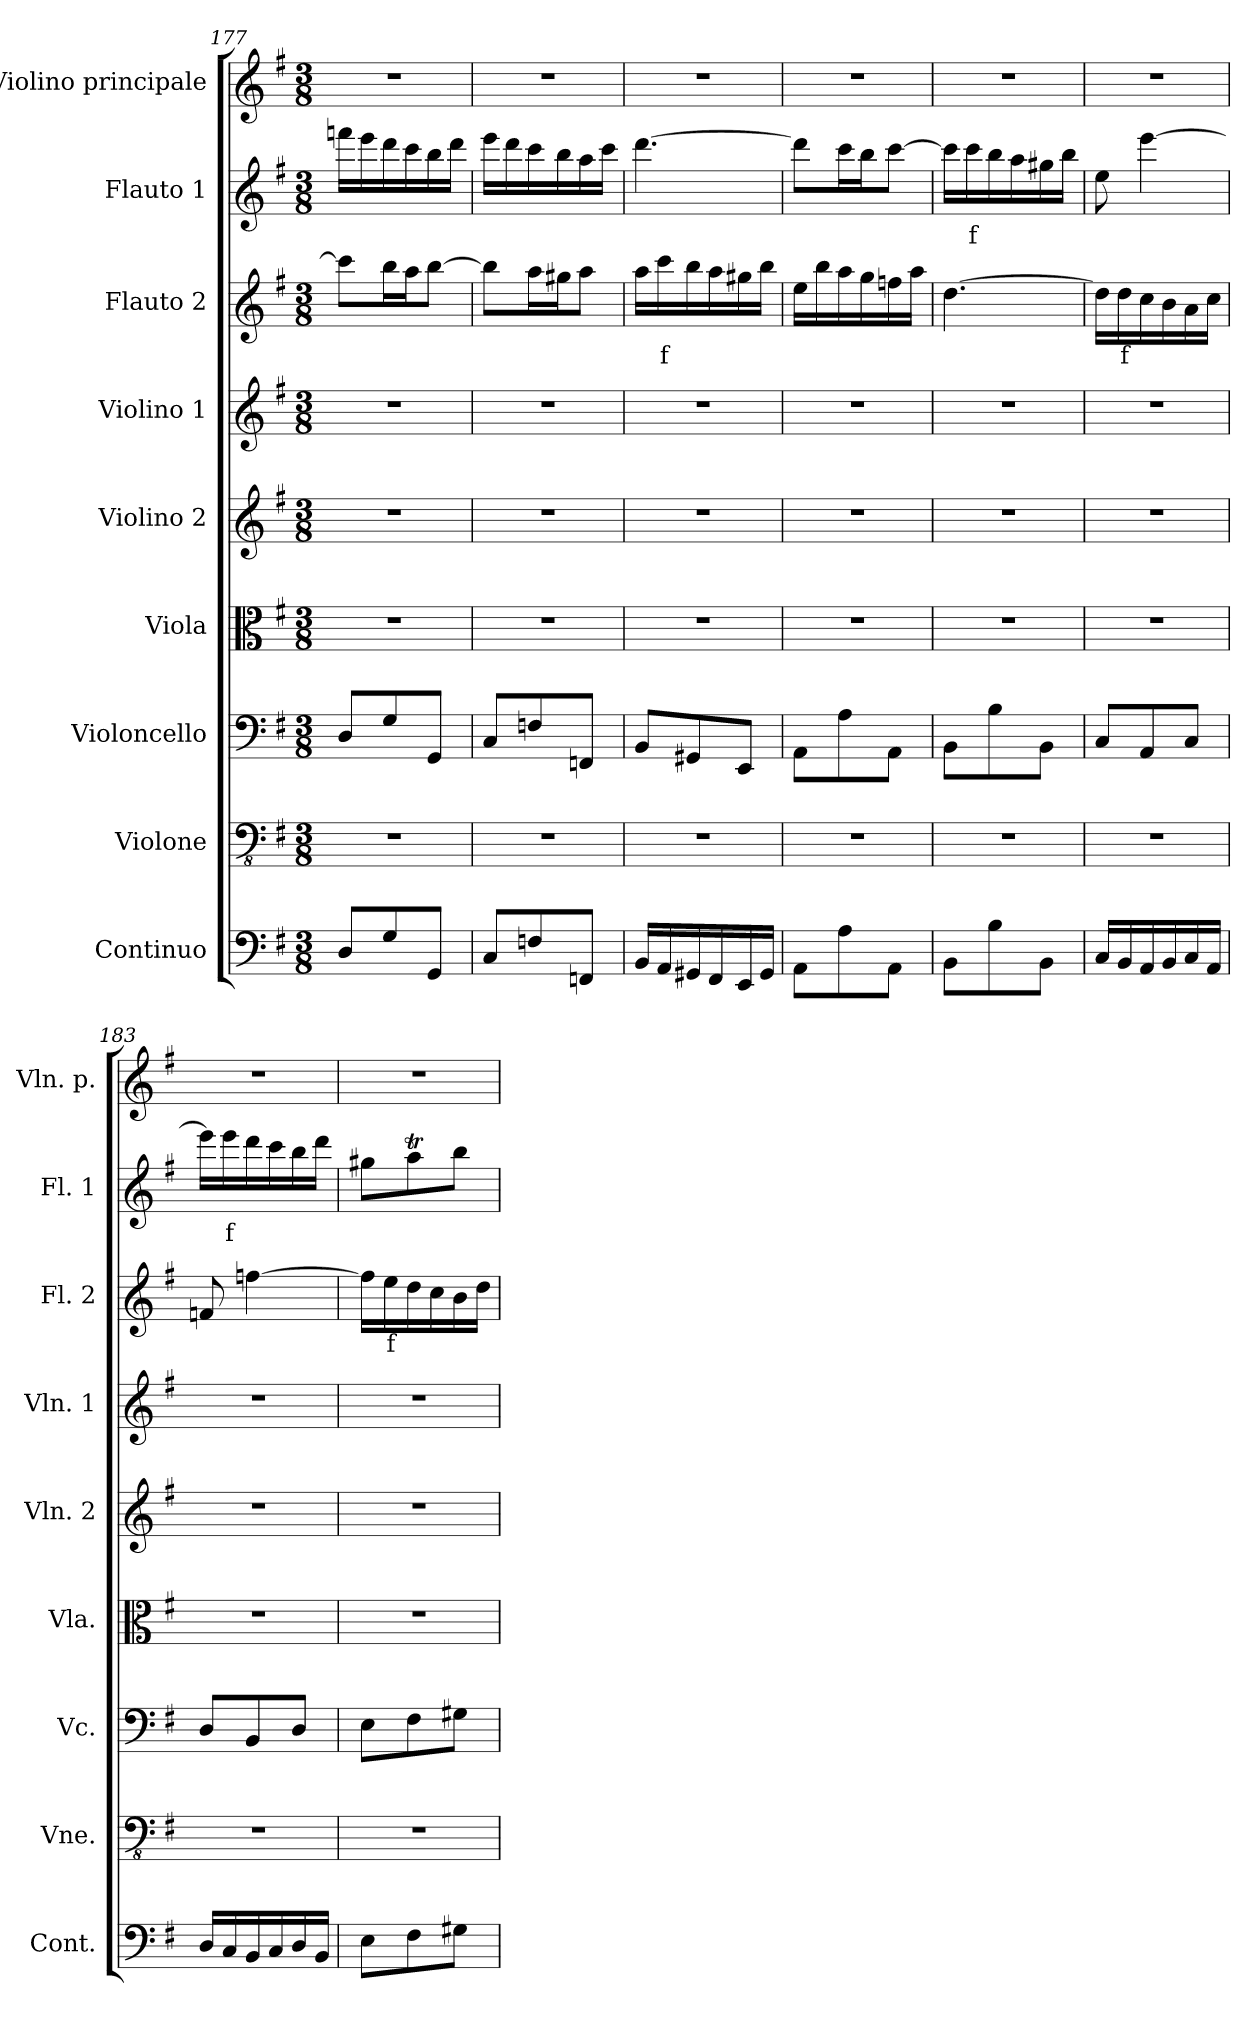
**kern	**kern	**kern	**kern	**kern	**kern	**kern	**text	**kern	**text	**kern
*part9	*part8	*part7	*part6	*part5	*part4	*part3	*part3	*part2	*part2	*part1
*staff9	*staff8	*staff7	*staff6	*staff5	*staff4	*staff3	*staff3	*staff2	*staff2	*staff1
*I"Continuo	*I"Violone	*I"Violoncello	*I"Viola	*I"Violino 2	*I"Violino 1	*I"Flauto 2	*	*I"Flauto 1	*	*I"Violino principale
*I'Cont.	*I'Vne.	*I'Vc.	*I'Vla.	*I'Vln. 2	*I'Vln. 1	*I'Fl. 2	*	*I'Fl. 1	*	*I'Vln. p.
*clefF4	*clefFv4	*clefF4	*clefC3	*clefG2	*clefG2	*clefG2	*	*clefG2	*	*clefG2
*	*ITrd7c12	*	*	*	*	*	*	*	*	*
*k[f#]	*k[f#]	*k[f#]	*k[f#]	*k[f#]	*k[f#]	*k[f#]	*	*k[f#]	*	*k[f#]
*M3/8	*M3/8	*M3/8	*M3/8	*M3/8	*M3/8	*M3/8	*	*M3/8	*	*M3/8
=177	=177	=177	=177	=177	=177	=177	=177	=177	=177	=177
8D/L	4.r	8D/L	4.r	4.r	4.r	8ccc\L]	.	16fffn\LL	.	4.r
.	.	.	.	.	.	.	.	16eee\	.	.
8G/	.	8G/	.	.	.	16bb\L	.	16ddd\	.	.
.	.	.	.	.	.	16aa\J	.	16ccc\	.	.
8GG/J	.	8GG/J	.	.	.	[8bb\J	.	16bb\	.	.
.	.	.	.	.	.	.	.	16ddd\JJ	.	.
=178	=178	=178	=178	=178	=178	=178	=178	=178	=178	=178
8C/L	4.r	8C/L	4.r	4.r	4.r	8bb\L]	.	16eee\LL	.	4.r
.	.	.	.	.	.	.	.	16ddd\	.	.
8Fn/	.	8Fn/	.	.	.	16aa\L	.	16ccc\	.	.
.	.	.	.	.	.	16gg#X\J	.	16bb\	.	.
8FFn/J	.	8FFn/J	.	.	.	8aa\J	.	16aa\	.	.
.	.	.	.	.	.	.	.	16ccc\JJ	.	.
=179	=179	=179	=179	=179	=179	=179	=179	=179	=179	=179
16BB/LL	4.r	8BB/L	4.r	4.r	4.r	16aa\LL	.	[4.ddd\	.	4.r
!	!	!	!	!	!	!	!LO:LY:color=#FF0000	!	!	!
16AA/	.	.	.	.	.	16ccc\	f	.	.	.
16GG#X/	.	8GG#X/	.	.	.	16bb\	.	.	.	.
16FF#/	.	.	.	.	.	16aa\	.	.	.	.
16EE/	.	8EE/J	.	.	.	16gg#X\	.	.	.	.
16GG#/JJ	.	.	.	.	.	16bb\JJ	.	.	.	.
=180	=180	=180	=180	=180	=180	=180	=180	=180	=180	=180
8AA\L	4.r	8AA\L	4.r	4.r	4.r	16ee\LL	.	8ddd\L]	.	4.r
.	.	.	.	.	.	16bb\	.	.	.	.
8A\	.	8A\	.	.	.	16aa\	.	16ccc\L	.	.
.	.	.	.	.	.	16gg\	.	16bb\J	.	.
8AA\J	.	8AA\J	.	.	.	16ffn\	.	[8ccc\J	.	.
.	.	.	.	.	.	16aa\JJ	.	.	.	.
=181	=181	=181	=181	=181	=181	=181	=181	=181	=181	=181
8BB\L	4.r	8BB\L	4.r	4.r	4.r	[4.dd\	.	16ccc\LL]	.	4.r
!	!	!	!	!	!	!	!	!	!LO:LY:color=#FF0000	!
.	.	.	.	.	.	.	.	16ccc\	f	.
8B\	.	8B\	.	.	.	.	.	16bb\	.	.
.	.	.	.	.	.	.	.	16aa\	.	.
8BB\J	.	8BB\J	.	.	.	.	.	16gg#X\	.	.
.	.	.	.	.	.	.	.	16bb\JJ	.	.
=182	=182	=182	=182	=182	=182	=182	=182	=182	=182	=182
16C/LL	4.r	8C/L	4.r	4.r	4.r	16dd\LL]	.	8ee\	.	4.r
!	!	!	!	!	!	!	!LO:LY:color=#FF0000	!	!	!
16BB/	.	.	.	.	.	16dd\	f	.	.	.
16AA/	.	8AA/	.	.	.	16cc\	.	[4eee\	.	.
16BB/	.	.	.	.	.	16b\	.	.	.	.
16C/	.	8C/J	.	.	.	16a\	.	.	.	.
16AA/JJ	.	.	.	.	.	16cc\JJ	.	.	.	.
=183	=183	=183	=183	=183	=183	=183	=183	=183	=183	=183
16D/LL	4.r	8D/L	4.r	4.r	4.r	8fn/	.	16eee\LL]	.	4.r
!	!	!	!	!	!	!	!	!	!LO:LY:color=#FF0000	!
16C/	.	.	.	.	.	.	.	16eee\	f	.
16BB/	.	8BB/	.	.	.	[4ffn\	.	16ddd\	.	.
16C/	.	.	.	.	.	.	.	16ccc\	.	.
16D/	.	8D/J	.	.	.	.	.	16bb\	.	.
16BB/JJ	.	.	.	.	.	.	.	16ddd\JJ	.	.
=184	=184	=184	=184	=184	=184	=184	=184	=184	=184	=184
8E\L	4.r	8E\L	4.r	4.r	4.r	16ff\LL]	.	8gg#X\L	.	4.r
!	!	!	!	!	!	!	!LO:LY:color=#FF0000	!	!	!
.	.	.	.	.	.	16ee\	f	.	.	.
8F#\	.	8F#\	.	.	.	16dd\	.	8aaT\	.	.
.	.	.	.	.	.	16cc\	.	.	.	.
8G#X\J	.	8G#X\J	.	.	.	16b\	.	8bb\J	.	.
.	.	.	.	.	.	16dd\JJ	.	.	.	.
=	=	=	=	=	=	=	=	=	=	=
*-	*-	*-	*-	*-	*-	*-	*-	*-	*-	*-
